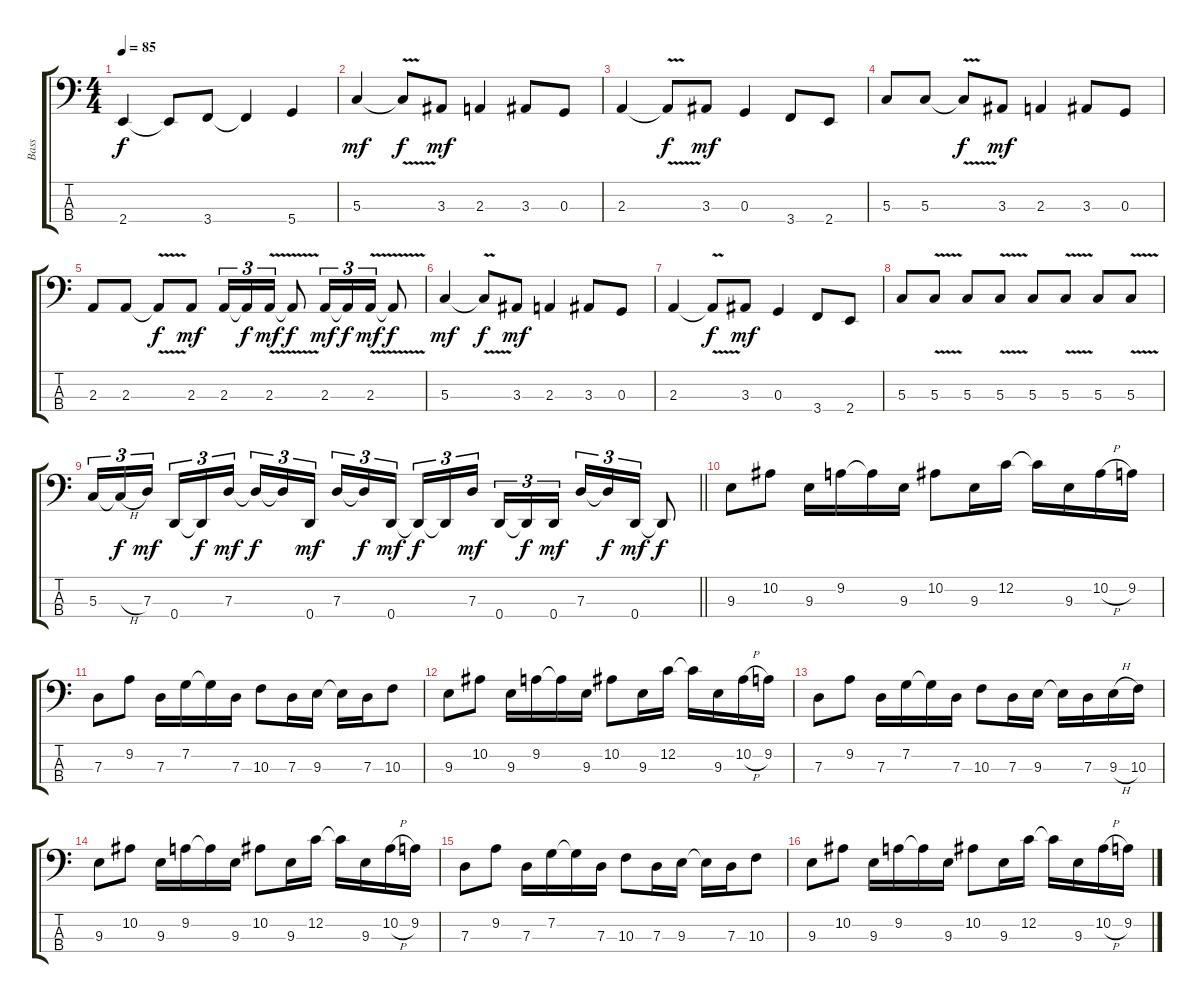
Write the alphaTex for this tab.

\track ("Bass" "Bass") {instrument electricbassfinger}
\staff {score tabs}
\tuning (F2 C2 G1 D1) {hide}
\ts (4 4)
\section ("" "")
\tempo 85
\clef f4
\ks c
2.4.4{dy f instrument electricbassfinger} 2.4{t}.8 3.4.8 3.4{t}.4 5.4.4 |
5.3.4{dy mf} 5.3{v t}.8{dy f} 3.3.8{dy mf} 2.3.4 3.3.8 0.3.8 |
2.3.4 2.3{v t}.8{dy f} 3.3.8{dy mf} 0.3.4 3.4.8 2.4.8 |
5.3.8 5.3.8 5.3{v t}.8{dy f} 3.3.8{dy mf} 2.3.4 3.3.8 0.3.8 |
2.3.8 2.3.8 2.3{v t}.8{dy f} 2.3.8{dy mf} 2.3.16{tu (3 2)} 2.3{t}.16{tu (3 2) dy f} 2.3{v}.16{tu (3 2) dy mf} 2.3{t}.8{dy f} 2.3.16{tu (3 2) dy mf} 2.3{t}.16{tu (3 2) dy f} 2.3{v}.16{tu (3 2) dy mf} 2.3{t}.8{dy f} |
5.3.4{dy mf} 5.3{v t}.8{dy f} 3.3.8{dy mf} 2.3.4 3.3.8 0.3.8 |
2.3.4 2.3{v t}.8{dy f} 3.3.8{dy mf} 0.3.4 3.4.8 2.4.8 |
5.3.8 5.3{v}.8 5.3.8 5.3{v}.8 5.3.8 5.3{v}.8 5.3.8 5.3{v}.8 |
\barLineRight lightlight
5.3.16{tu (3 2)} 5.3{h t}.16{tu (3 2) dy f} 7.3.16{tu (3 2) dy mf beam splitsecondary} 0.4.16{tu (3 2)} 0.4{t}.16{tu (3 2) dy f} 7.3.16{tu (3 2) dy mf} 7.3{t}.16{tu (3 2) dy f} 7.3{t}.16{tu (3 2)} 0.4.16{tu (3 2) dy mf beam splitsecondary} 7.3.16{tu (3 2)} 7.3{t}.16{tu (3 2) dy f} 0.4.16{tu (3 2) dy mf} 0.4{t}.16{tu (3 2) dy f} 0.4{t}.16{tu (3 2)} 7.3.16{tu (3 2) dy mf beam splitsecondary} 0.4.16{tu (3 2)} 0.4{t}.16{tu (3 2) dy f} 0.4.16{tu (3 2) dy mf} 7.3.16{tu (3 2)} 7.3{t}.16{tu (3 2) dy f} 0.4.16{tu (3 2) dy mf} 0.4{t}.8{dy f} |
\section ("" "")
9.3.8{instrument electricbassfinger} 10.2.8 9.3.16 9.2.16 9.2{t}.16 9.3.16 10.2.8 9.3.16 12.2.16 12.2{t}.16 9.3.16 10.2{h}.16 9.2.16 |
7.3.8 9.2.8 7.3.16 7.2.16 7.2{t}.16 7.3.16 10.3.8 7.3.16 9.3.16 9.3{t}.16 7.3.16 10.3.8 |
9.3.8 10.2.8 9.3.16 9.2.16 9.2{t}.16 9.3.16 10.2.8 9.3.16 12.2.16 12.2{t}.16 9.3.16 10.2{h}.16 9.2.16 |
7.3.8 9.2.8 7.3.16 7.2.16 7.2{t}.16 7.3.16 10.3.8 7.3.16 9.3.16 9.3{t}.16 7.3.16 9.3{h}.16 10.3.16 |
9.3.8 10.2.8 9.3.16 9.2.16 9.2{t}.16 9.3.16 10.2.8 9.3.16 12.2.16 12.2{t}.16 9.3.16 10.2{h}.16 9.2.16 |
7.3.8 9.2.8 7.3.16 7.2.16 7.2{t}.16 7.3.16 10.3.8 7.3.16 9.3.16 9.3{t}.16 7.3.16 10.3.8 |
9.3.8 10.2.8 9.3.16 9.2.16 9.2{t}.16 9.3.16 10.2.8 9.3.16 12.2.16 12.2{t}.16 9.3.16 10.2{h}.16 9.2.16
